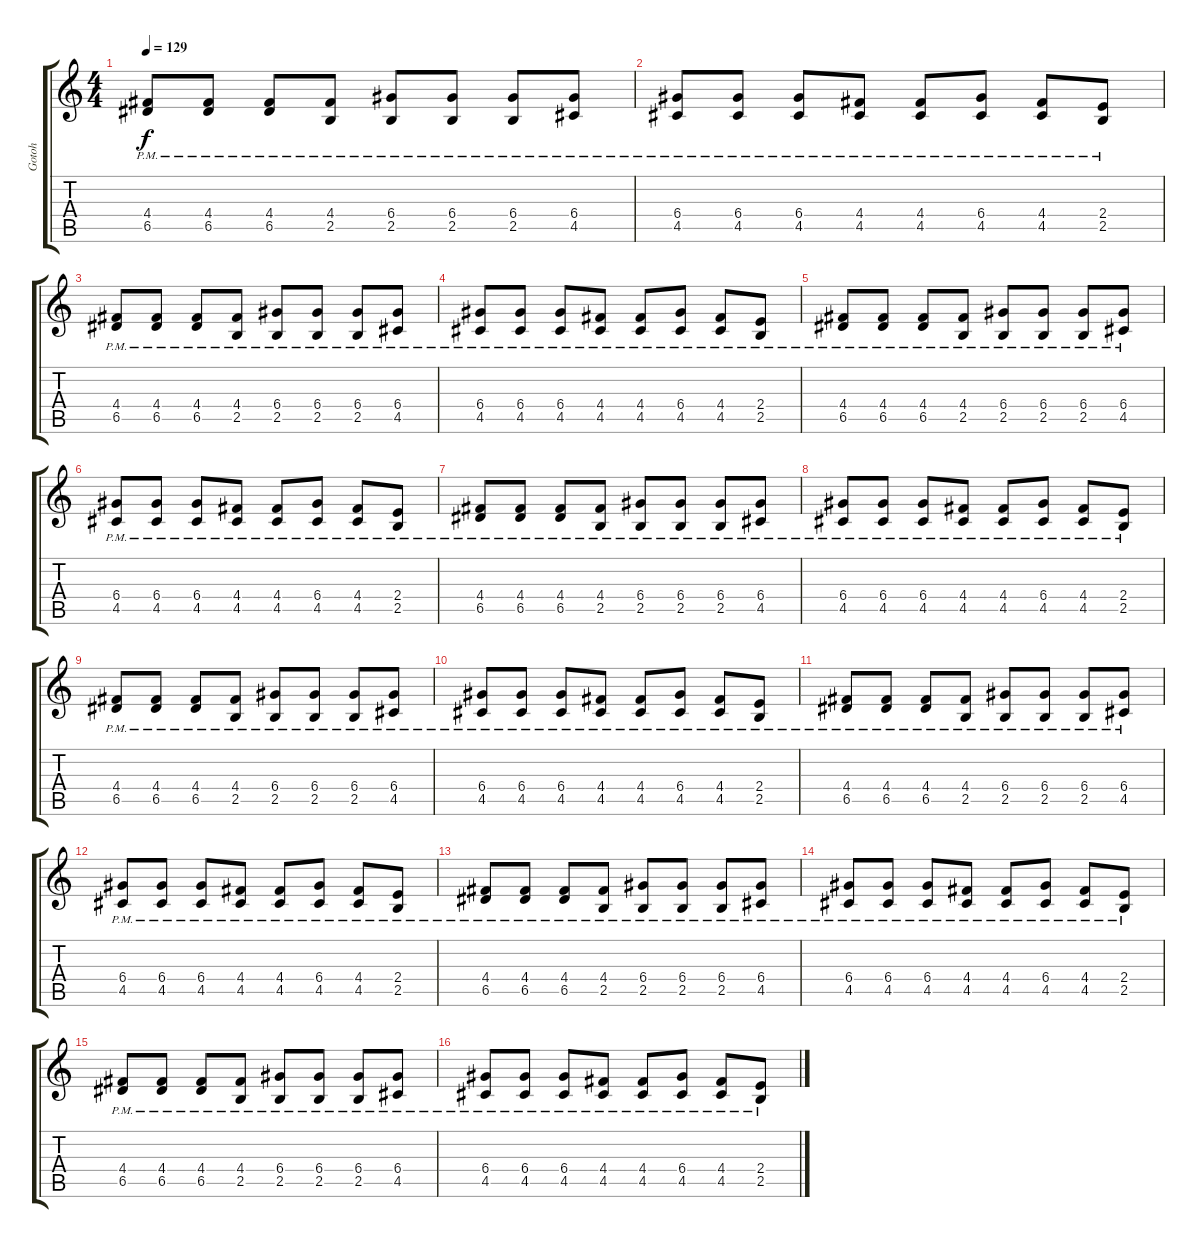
\track ("Gotoh" "Gotoh") {instrument electricguitarmuted}
\staff {score tabs}
\tuning (E4 B3 G3 D3 A2 E2) {hide}
\ts (4 4)
\tempo 129
\clef g2
\ks c
(4.4{pm} 6.5{pm}).8{dy f} (4.4{pm} 6.5{pm}).8 (4.4{pm} 6.5{pm}).8 (4.4{pm} 2.5{pm}).8 (6.4{pm} 2.5{pm}).8 (6.4{pm} 2.5{pm}).8 (6.4{pm} 2.5{pm}).8 (6.4{pm} 4.5{pm}).8 |
(6.4{pm} 4.5{pm}).8 (6.4{pm} 4.5{pm}).8 (6.4{pm} 4.5{pm}).8 (4.4{pm} 4.5{pm}).8 (4.4{pm} 4.5{pm}).8 (6.4{pm} 4.5{pm}).8 (4.4{pm} 4.5{pm}).8 (2.4{pm} 2.5{pm}).8 |
(4.4{pm} 6.5{pm}).8 (4.4{pm} 6.5{pm}).8 (4.4{pm} 6.5{pm}).8 (4.4{pm} 2.5{pm}).8 (6.4{pm} 2.5{pm}).8 (6.4{pm} 2.5{pm}).8 (6.4{pm} 2.5{pm}).8 (6.4{pm} 4.5{pm}).8 |
(6.4{pm} 4.5{pm}).8 (6.4{pm} 4.5{pm}).8 (6.4{pm} 4.5{pm}).8 (4.4{pm} 4.5{pm}).8 (4.4{pm} 4.5{pm}).8 (6.4{pm} 4.5{pm}).8 (4.4{pm} 4.5{pm}).8 (2.4{pm} 2.5{pm}).8 |
(4.4{pm} 6.5{pm}).8 (4.4{pm} 6.5{pm}).8 (4.4{pm} 6.5{pm}).8 (4.4{pm} 2.5{pm}).8 (6.4{pm} 2.5{pm}).8 (6.4{pm} 2.5{pm}).8 (6.4{pm} 2.5{pm}).8 (6.4{pm} 4.5{pm}).8 |
(6.4{pm} 4.5{pm}).8 (6.4{pm} 4.5{pm}).8 (6.4{pm} 4.5{pm}).8 (4.4{pm} 4.5{pm}).8 (4.4{pm} 4.5{pm}).8 (6.4{pm} 4.5{pm}).8 (4.4{pm} 4.5{pm}).8 (2.4{pm} 2.5{pm}).8 |
(4.4{pm} 6.5{pm}).8 (4.4{pm} 6.5{pm}).8 (4.4{pm} 6.5{pm}).8 (4.4{pm} 2.5{pm}).8 (6.4{pm} 2.5{pm}).8 (6.4{pm} 2.5{pm}).8 (6.4{pm} 2.5{pm}).8 (6.4{pm} 4.5{pm}).8 |
(6.4{pm} 4.5{pm}).8 (6.4{pm} 4.5{pm}).8 (6.4{pm} 4.5{pm}).8 (4.4{pm} 4.5{pm}).8 (4.4{pm} 4.5{pm}).8 (6.4{pm} 4.5{pm}).8 (4.4{pm} 4.5{pm}).8 (2.4{pm} 2.5{pm}).8 |
(4.4{pm} 6.5{pm}).8 (4.4{pm} 6.5{pm}).8 (4.4{pm} 6.5{pm}).8 (4.4{pm} 2.5{pm}).8 (6.4{pm} 2.5{pm}).8 (6.4{pm} 2.5{pm}).8 (6.4{pm} 2.5{pm}).8 (6.4{pm} 4.5{pm}).8 |
(6.4{pm} 4.5{pm}).8 (6.4{pm} 4.5{pm}).8 (6.4{pm} 4.5{pm}).8 (4.4{pm} 4.5{pm}).8 (4.4{pm} 4.5{pm}).8 (6.4{pm} 4.5{pm}).8 (4.4{pm} 4.5{pm}).8 (2.4{pm} 2.5{pm}).8 |
(4.4{pm} 6.5{pm}).8 (4.4{pm} 6.5{pm}).8 (4.4{pm} 6.5{pm}).8 (4.4{pm} 2.5{pm}).8 (6.4{pm} 2.5{pm}).8 (6.4{pm} 2.5{pm}).8 (6.4{pm} 2.5{pm}).8 (6.4{pm} 4.5{pm}).8 |
(6.4{pm} 4.5{pm}).8 (6.4{pm} 4.5{pm}).8 (6.4{pm} 4.5{pm}).8 (4.4{pm} 4.5{pm}).8 (4.4{pm} 4.5{pm}).8 (6.4{pm} 4.5{pm}).8 (4.4{pm} 4.5{pm}).8 (2.4{pm} 2.5{pm}).8 |
(4.4{pm} 6.5{pm}).8 (4.4{pm} 6.5{pm}).8 (4.4{pm} 6.5{pm}).8 (4.4{pm} 2.5{pm}).8 (6.4{pm} 2.5{pm}).8 (6.4{pm} 2.5{pm}).8 (6.4{pm} 2.5{pm}).8 (6.4{pm} 4.5{pm}).8 |
(6.4{pm} 4.5{pm}).8 (6.4{pm} 4.5{pm}).8 (6.4{pm} 4.5{pm}).8 (4.4{pm} 4.5{pm}).8 (4.4{pm} 4.5{pm}).8 (6.4{pm} 4.5{pm}).8 (4.4{pm} 4.5{pm}).8 (2.4{pm} 2.5{pm}).8 |
(4.4{pm} 6.5{pm}).8 (4.4{pm} 6.5{pm}).8 (4.4{pm} 6.5{pm}).8 (4.4{pm} 2.5{pm}).8 (6.4{pm} 2.5{pm}).8 (6.4{pm} 2.5{pm}).8 (6.4{pm} 2.5{pm}).8 (6.4{pm} 4.5{pm}).8 |
(6.4{pm} 4.5{pm}).8 (6.4{pm} 4.5{pm}).8 (6.4{pm} 4.5{pm}).8 (4.4{pm} 4.5{pm}).8 (4.4{pm} 4.5{pm}).8 (6.4{pm} 4.5{pm}).8 (4.4{pm} 4.5{pm}).8 (2.4{pm} 2.5{pm}).8
